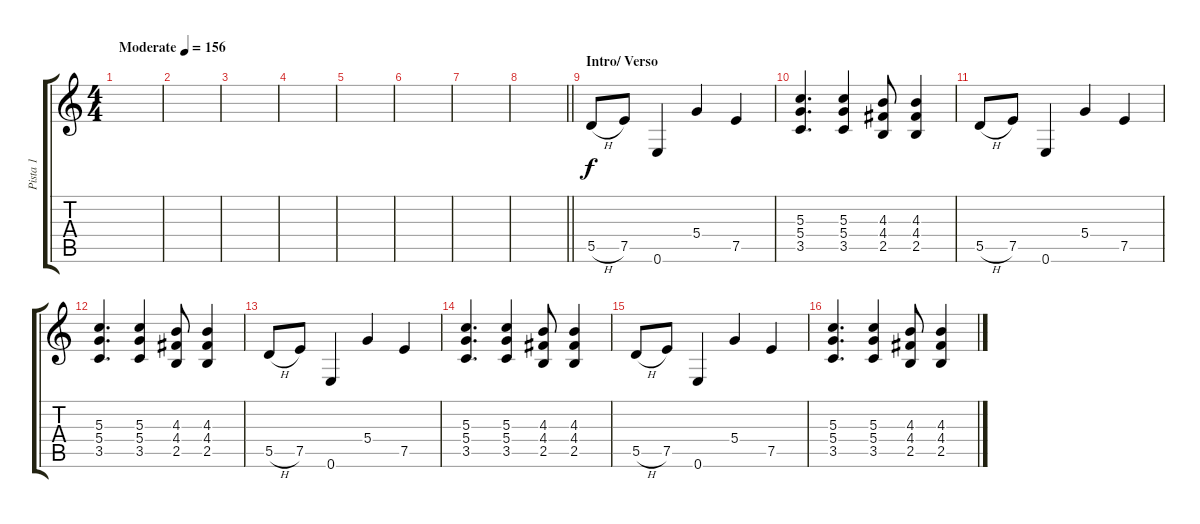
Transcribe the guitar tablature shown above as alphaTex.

\track ("Pista 1" "Pista 1") {instrument distortionguitar}
\staff {score tabs}
\tuning (E4 B3 G3 D3 A2 E2) {hide}
\ts (4 4)
\tempo (156 "Moderate")
\clef g2
\ks c
|
|
|
|
|
|
|
\barLineRight lightlight
|
\section ("" "Intro/ Verso")
5.5{h}.8 7.5.8 0.6.4 5.4.4 7.5.4 |
(5.3 5.4 3.5).4{d} (5.3 5.4 3.5).4 (4.3 4.4 2.5).8 (4.3 4.4 2.5).4 |
5.5{h}.8 7.5.8 0.6.4 5.4.4 7.5.4 |
(5.3 5.4 3.5).4{d} (5.3 5.4 3.5).4 (4.3 4.4 2.5).8 (4.3 4.4 2.5).4 |
5.5{h}.8 7.5.8 0.6.4 5.4.4 7.5.4 |
(5.3 5.4 3.5).4{d} (5.3 5.4 3.5).4 (4.3 4.4 2.5).8 (4.3 4.4 2.5).4 |
5.5{h}.8 7.5.8 0.6.4 5.4.4 7.5.4 |
(5.3 5.4 3.5).4{d} (5.3 5.4 3.5).4 (4.3 4.4 2.5).8 (4.3 4.4 2.5).4
